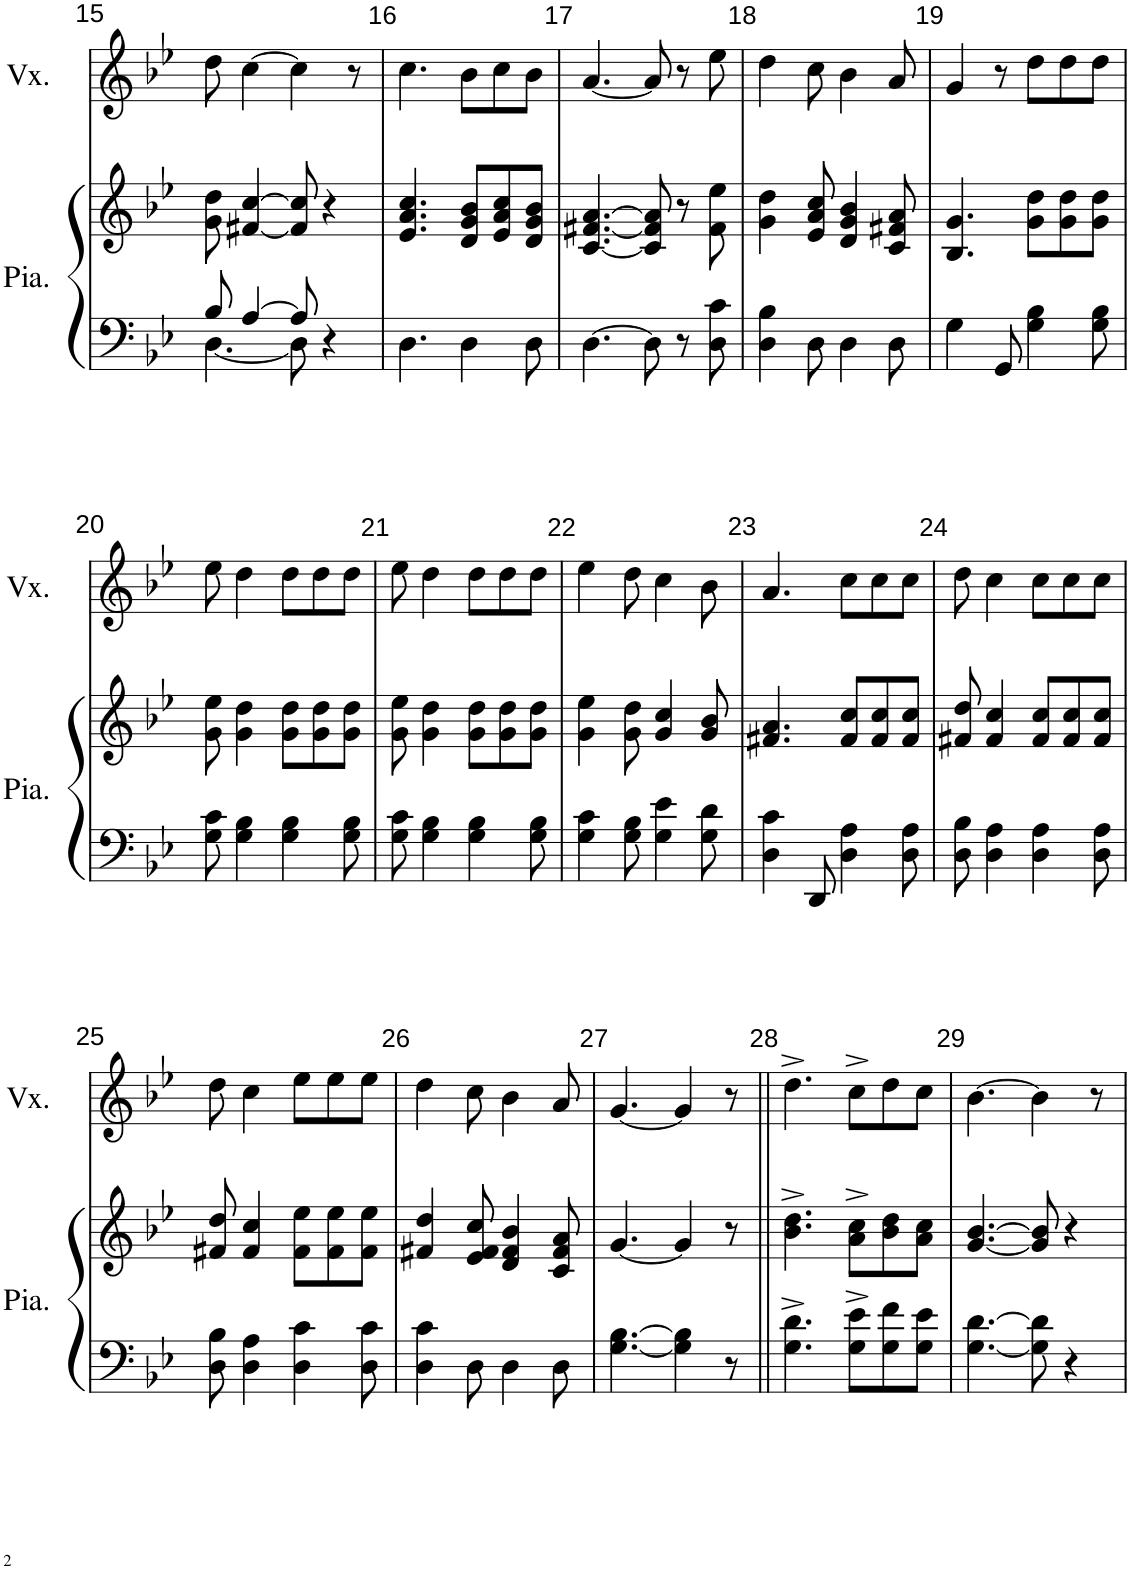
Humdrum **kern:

**kern	**kern	**kern
*part2	*part2	*part1
*staff3	*staff2	*staff1
*I"Piano	*	*I"Voix
*I'Pia.	*	*I'Vx.
!!LO:PB:g=z
*clefF4	*clefG2	*clefG2
*k[b-e-]	*k[b-e-]	*k[b-e-]
*M6/8	*M6/8	*M6/8
=15	=15	=15
*^	*	*
8B-/	[4.D\	8g\ 8dd\	8dd\
[4A/	.	[4f#X/ [4cc/	[4cc\
8A/]	8D\]	8f#/] 8cc/]	4cc\]
4r	4ryy	4r	.
.	.	.	8r
*v	*v	*	*
=16	=16	=16
4.D\	4.e-/ 4.a/ 4.cc/	4.cc\
4D\	8d/ 8g/ 8b-/L	8b-\L
.	8e-/ 8a/ 8cc/	8cc\
8D\	8d/ 8g/ 8b-/J	8b-\J
=17	=17	=17
[4.D\	[4.c/ [4.f#X/ [4.a/	[4.a/
8D\]	8c/] 8f#/] 8a/]	8a/]
8r	8r	8r
8D\ 8c\	8f#\ 8ee-\	8ee-\
=18	=18	=18
4D\ 4B-\	4g\ 4dd\	4dd\
8D\	8e-/ 8a/ 8cc/	8cc\
4D\	4d/ 4g/ 4b-/	4b-\
8D\	8c/ 8f#X/ 8a/	8a/
=19	=19	=19
4G\	4.B-/ 4.g/	4g/
8GG/	.	8r
4G\ 4B-\	8g\ 8dd\L	8dd\L
.	8g\ 8dd\	8dd\
8G\ 8B-\	8g\ 8dd\J	8dd\J
!!LO:LB:g=z
=20	=20	=20
8G\ 8c\	8g\ 8ee-\	8ee-\
4G\ 4B-\	4g\ 4dd\	4dd\
4G\ 4B-\	8g\ 8dd\L	8dd\L
.	8g\ 8dd\	8dd\
8G\ 8B-\	8g\ 8dd\J	8dd\J
=21	=21	=21
8G\ 8c\	8g\ 8ee-\	8ee-\
4G\ 4B-\	4g\ 4dd\	4dd\
4G\ 4B-\	8g\ 8dd\L	8dd\L
.	8g\ 8dd\	8dd\
8G\ 8B-\	8g\ 8dd\J	8dd\J
=22	=22	=22
4G\ 4c\	4g\ 4ee-\	4ee-\
8G\ 8B-\	8g\ 8dd\	8dd\
4G\ 4e-\	4g/ 4cc/	4cc\
8G\ 8d\	8g/ 8b-/	8b-\
=23	=23	=23
4D\ 4c\	4.f#X/ 4.a/	4.a/
8DD/	.	.
4D\ 4A\	8f#/ 8cc/L	8cc\L
.	8f#/ 8cc/	8cc\
8D\ 8A\	8f#/ 8cc/J	8cc\J
=24	=24	=24
8D\ 8B-\	8f#X/ 8dd/	8dd\
4D\ 4A\	4f#/ 4cc/	4cc\
4D\ 4A\	8f#/ 8cc/L	8cc\L
.	8f#/ 8cc/	8cc\
8D\ 8A\	8f#/ 8cc/J	8cc\J
!!LO:LB:g=z
=25	=25	=25
8D\ 8B-\	8f#X/ 8dd/	8dd\
4D\ 4A\	4f#/ 4cc/	4cc\
4D\ 4c\	8f#\ 8ee-\L	8ee-\L
.	8f#\ 8ee-\	8ee-\
8D\ 8c\	8f#\ 8ee-\J	8ee-\J
=26	=26	=26
4D\ 4c\	4f#X/ 4dd/	4dd\
8D\	8e-/ 8f#/ 8cc/	8cc\
4D\	4d/ 4f#/ 4b-/	4b-\
8D\	8c/ 8f#/ 8a/	8a/
=27	=27	=27
[4.G\ [4.B-\	[4.g/	[4.g/
4G\] 4B-\]	4g/]	4g/]
8r	8r	8r
=28||	=28||	=28||
4.G\^ 4.d\^	4.b-\^ 4.dd\^	4.dd^\
8G\^ 8e-\^L	8a\^ 8cc\^L	8cc^\L
8G\ 8f\	8b-\ 8dd\	8dd\
8G\ 8e-\J	8a\ 8cc\J	8cc\J
=29	=29	=29
[4.G\ [4.d\	[4.g/ [4.b-/	[4.b-\
8G\] 8d\]	8g/] 8b-/]	4b-\]
4r	4r	.
.	.	8r
=	=	=
*-	*-	*-
